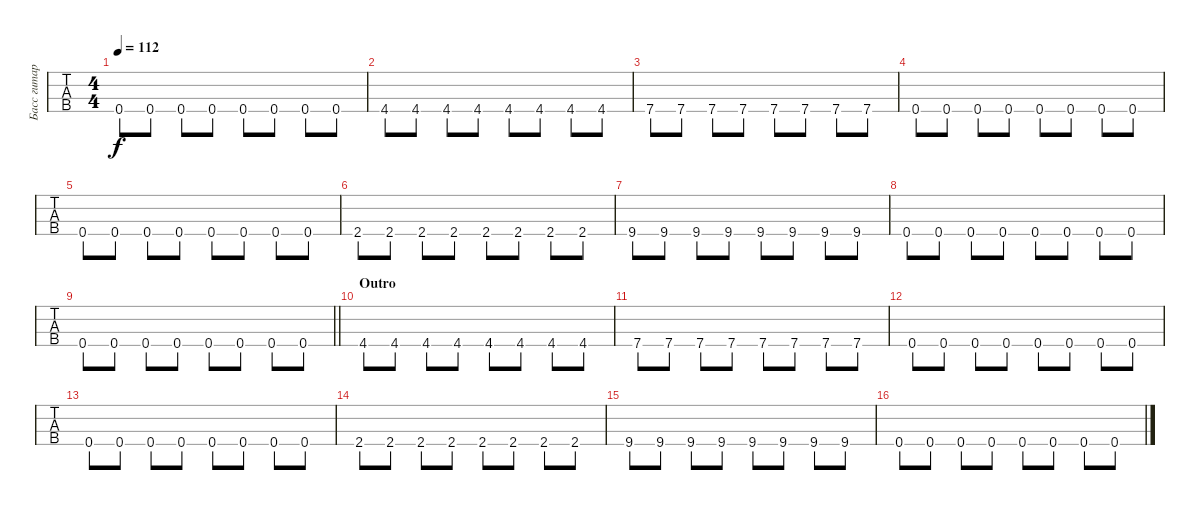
\track ("Басс гитара" "Басс гитар") {instrument electricbassfinger}
\staff {tabs}
\tuning (G2 D2 A1 D1) {hide}
\ts (4 4)
\tempo 112
\clef f4
\ks c
0.4.8{dy f} 0.4.8 0.4.8 0.4.8 0.4.8 0.4.8 0.4.8 0.4.8 |
4.4.8 4.4.8 4.4.8 4.4.8 4.4.8 4.4.8 4.4.8 4.4.8 |
7.4.8 7.4.8 7.4.8 7.4.8 7.4.8 7.4.8 7.4.8 7.4.8 |
0.4.8 0.4.8 0.4.8 0.4.8 0.4.8 0.4.8 0.4.8 0.4.8 |
0.4.8 0.4.8 0.4.8 0.4.8 0.4.8 0.4.8 0.4.8 0.4.8 |
2.4.8 2.4.8 2.4.8 2.4.8 2.4.8 2.4.8 2.4.8 2.4.8 |
9.4.8 9.4.8 9.4.8 9.4.8 9.4.8 9.4.8 9.4.8 9.4.8 |
0.4.8 0.4.8 0.4.8 0.4.8 0.4.8 0.4.8 0.4.8 0.4.8 |
\barLineRight lightlight
0.4.8 0.4.8 0.4.8 0.4.8 0.4.8 0.4.8 0.4.8 0.4.8 |
\section ("" "Outro")
4.4.8 4.4.8 4.4.8 4.4.8 4.4.8 4.4.8 4.4.8 4.4.8 |
7.4.8 7.4.8 7.4.8 7.4.8 7.4.8 7.4.8 7.4.8 7.4.8 |
0.4.8 0.4.8 0.4.8 0.4.8 0.4.8 0.4.8 0.4.8 0.4.8 |
0.4.8 0.4.8 0.4.8 0.4.8 0.4.8 0.4.8 0.4.8 0.4.8 |
2.4.8 2.4.8 2.4.8 2.4.8 2.4.8 2.4.8 2.4.8 2.4.8 |
9.4.8 9.4.8 9.4.8 9.4.8 9.4.8 9.4.8 9.4.8 9.4.8 |
0.4.8 0.4.8 0.4.8 0.4.8 0.4.8 0.4.8 0.4.8 0.4.8
